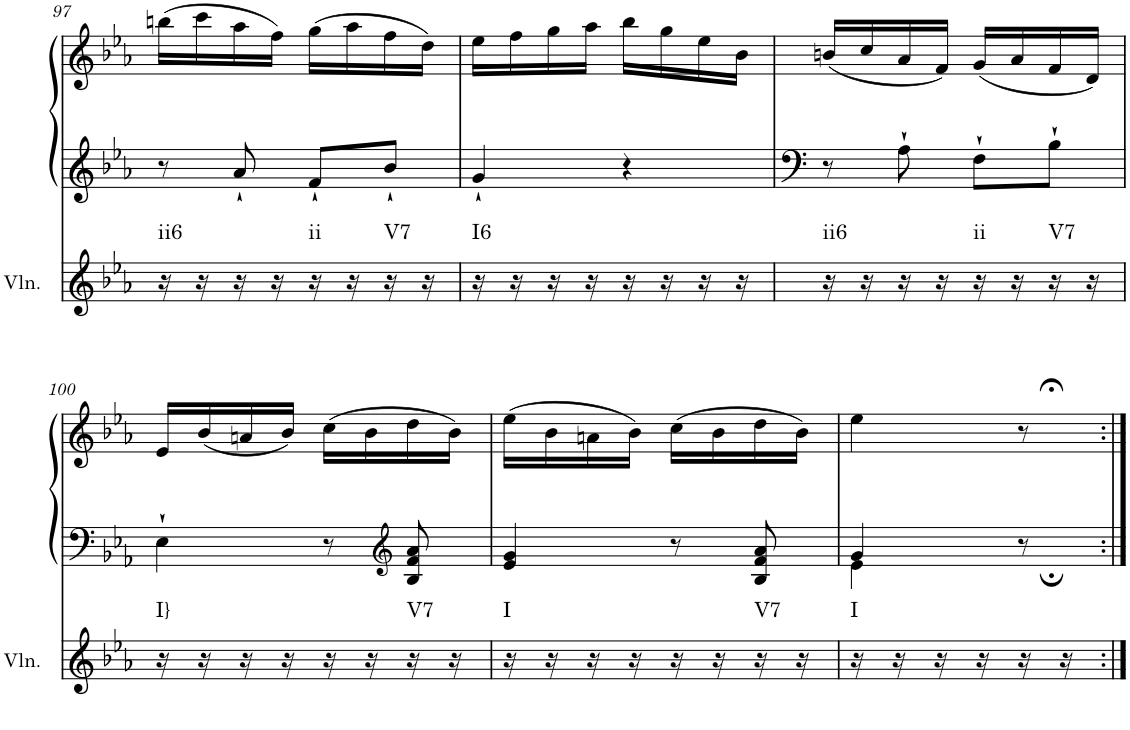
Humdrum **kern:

**kern	**harte	**kern	**kern
*part2	*part2	*part1	*part1
*staff3	*	*staff2	*staff1
*I"Violin	*	*I"Klavier linke Hand	*
*I'Vln.	*	*	*
!!LO:PB:g=z
*clefG2	*	*clefG2	*clefG2
*k[b-e-a-]	*	*k[b-e-a-]	*k[b-e-a-]
*M2/4	*	*M2/4	*M2/4
=97	=97	=97	=97
!	!LO:H:kt=ii6	!	!
16r	N	8r	(16bbn\LL
16r	.	.	16ccc\
16r	.	8a-`/	16aa-\
16r	.	.	16ff\JJ)
!	!LO:H:kt=ii	!	!
16r	N	8f`/L	(16gg\LL
16r	.	.	16aa-\
!	!LO:H:kt=V7	!	!
16r	N	8b-`/J	16ff\
16r	.	.	16dd\JJ)
=98	=98	=98	=98
!	!LO:H:kt=I6	!	!
16r	N	4g`/	16ee-\LL
16r	.	.	16ff\
16r	.	.	16gg\
16r	.	.	16aa-\JJ
16r	.	4r	16bb-\LL
16r	.	.	16gg\
16r	.	.	16ee-\
16r	.	.	16b-\JJ
=99	=99	=99	=99
!	!LO:H:kt=ii6	!	!
16r	N	8r	(16bn/LL
16r	.	.	16cc/
16r	.	8A-`\	16a-/
16r	.	.	16f/JJ)
!	!LO:H:kt=ii	!	!
16r	N	8F`\L	(16g/LL
16r	.	.	16a-/
!	!LO:H:kt=V7	!	!
16r	N	8B-`\J	16f/
16r	.	.	16d/JJ)
!!LO:LB:g=z
=100	=100	=100	=100
!	!LO:H:kt=I}	!	!
16r	N	4E-`\	16e-/LL
16r	.	.	(16b-/
16r	.	.	16an/
16r	.	.	16b-/JJ)
16r	.	8r	(16cc\LL
16r	.	.	16b-\
*	*	*clefG2	*
!	!LO:H:kt=V7	!	!
16r	N	8B-/ 8f/ 8a-/	16dd\
16r	.	.	16b-\JJ)
=101	=101	=101	=101
!	!LO:H:kt=I	!	!
16r	N	4e-/ 4g/	(16ee-\LL
16r	.	.	16b-\
16r	.	.	16an\
16r	.	.	16b-\JJ)
16r	.	8r	(16cc\LL
16r	.	.	16b-\
!	!LO:H:kt=V7	!	!
16r	N	8B-/ 8f/ 8a-/	16dd\
16r	.	.	16b-\JJ)
=102	=102	=102	=102
*	*	*^	*
!	!LO:H:kt=I	!	!	!
16r	N	4g/	4e-\	4ee-\
16r	.	.	.	.
16r	.	.	.	.
16r	.	.	.	.
16r	.	8r	8r;yy	8r;<
16r	.	.	.	.
*	*	*v	*v	*
=:|!	=:|!	=:|!	=:|!
*-	*-	*-	*-
